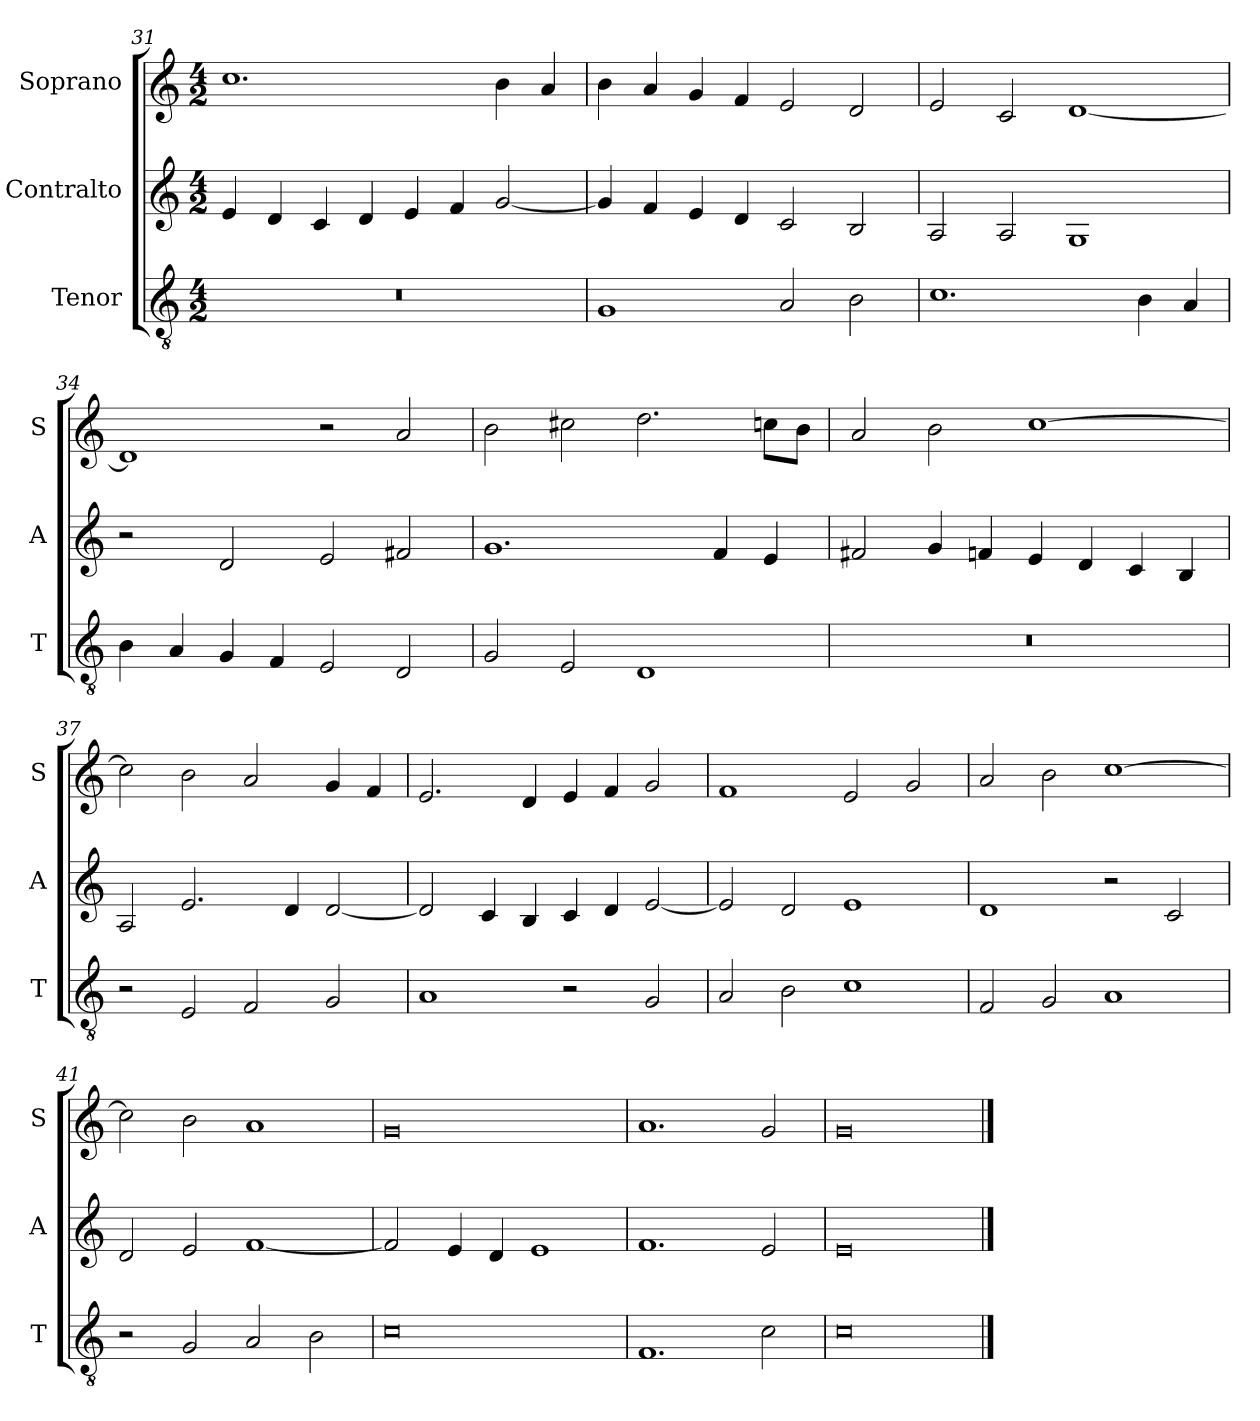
**kern	**kern	**kern
*part3	*part2	*part1
*staff3	*staff2	*staff1
*I"Tenor	*I"Contralto	*I"Soprano
*I'T	*I'A	*I'S
*clefGv2	*clefG2	*clefG2
*k[]	*k[]	*k[]
*E:phr	*E:phr	*E:phr
*M4/2	*M4/2	*M4/2
=31	=31	=31
0r	4e	1.cc
.	4d	.
.	4c	.
.	4d	.
.	4e	.
.	4f	.
.	[2g	4b
.	.	4a
=32	=32	=32
1G	4g]	4b
.	4f	4a
.	4e	4g
.	4d	4f
2A	2c	2e
2B	2B	2d
=33	=33	=33
1.c	2A	2e
.	2A	2c
.	1G	[1d
4B	.	.
4A	.	.
=34	=34	=34
4B	2r	1d]
4A	.	.
4G	2d	.
4F	.	.
2E	2e	2r
2D	2f#X	2a
=35	=35	=35
2G	1.g	2b
2E	.	2cc#X
1D	.	2.dd
.	4f	.
.	4e	8ccn\L
.	.	8b\J
=36	=36	=36
0r	2f#X	2a
.	4g	2b
.	4fn	.
.	4e	[1cc
.	4d	.
.	4c	.
.	4B	.
=37	=37	=37
2r	2A	2cc]
2E	2.e	2b
2F	.	2a
.	4d	.
2G	[2d	4g
.	.	4f
=38	=38	=38
1A	2d]	2.e
.	4c	.
.	4B	4d
2r	4c	4e
.	4d	4f
2G	[2e	2g
=39	=39	=39
2A	2e]	1f
2B	2d	.
1c	1e	2e
.	.	2g
=40	=40	=40
2F	1d	2a
2G	.	2b
1A	2r	[1cc
.	2c	.
=41	=41	=41
2r	2d	2cc]
2G	2e	2b
2A	[1f	1a
2B	.	.
=42	=42	=42
0c	2f]	0g
.	4e	.
.	4d	.
.	1e	.
=43	=43	=43
1.F	1.f	1.a
2c	2e	2g
=44	=44	=44
0c	0e	0g
==	==	==
*-	*-	*-
